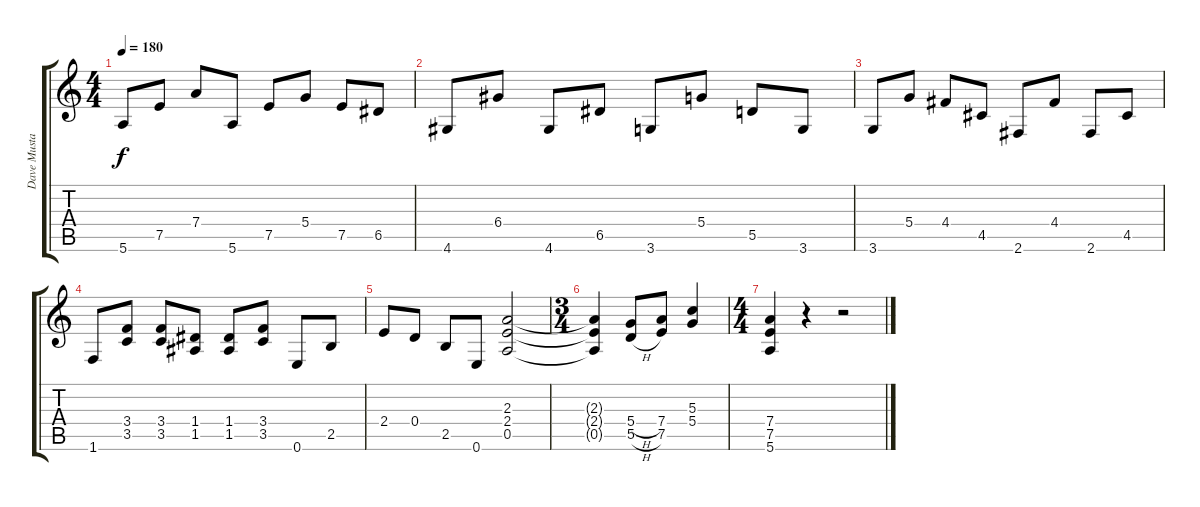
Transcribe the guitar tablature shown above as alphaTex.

\track ("Dave Mustaine" "Dave Musta") {instrument distortionguitar}
\staff {score tabs}
\tuning (E4 B3 G3 D3 A2 E2) {hide}
\ts (4 4)
\tempo 180
\clef g2
\ks c
5.6.8{dy f} 7.5.8 7.4.8 5.6.8 7.5.8 5.4.8 7.5.8 6.5.8 |
4.6.8 6.4.8 4.6.8 6.5.8 3.6.8 5.4.8 5.5.8 3.6.8 |
3.6.8 5.4.8 4.4.8 4.5.8 2.6.8 4.4.8 2.6.8 4.5.8 |
1.6.8 (3.4 3.5).8 (3.4 3.5).8 (1.4 1.5).8 (1.4 1.5).8 (3.4 3.5).8 0.6.8 2.5.8 |
2.4.8 0.4.8 2.5.8 0.6.8 (2.3 2.4 0.5).2 |
\ts (3 4)
(2.3{t} 2.4{t} 0.5{t}).4 (5.4{h} 5.5{h}).8 (7.4 7.5).8 (5.3 5.4).4 |
\ts (4 4)
(7.4 7.5 5.6).4 r.4 r.2
